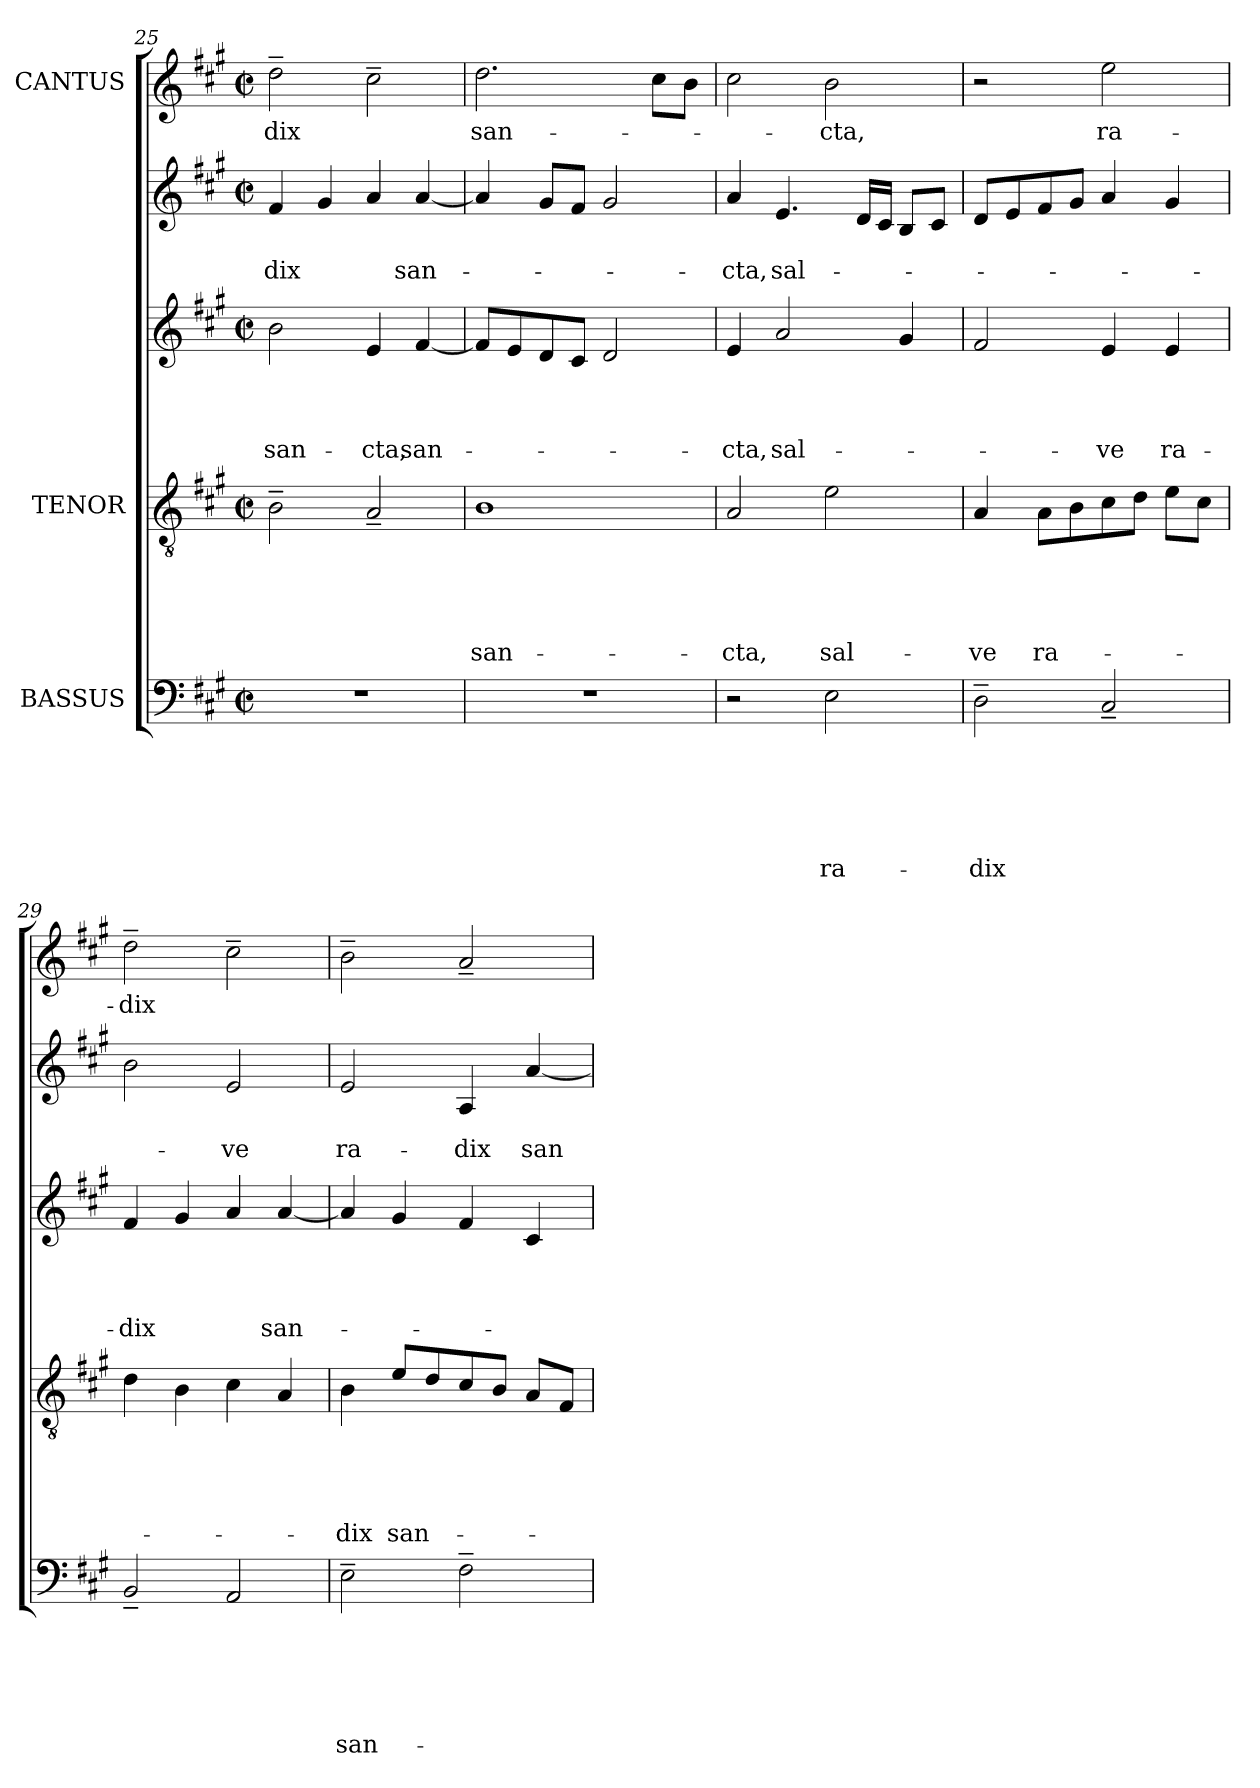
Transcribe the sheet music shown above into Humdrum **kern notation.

**kern	**text	**text	**text	**text	**text	**text	**kern	**text	**text	**text	**text	**text	**kern	**text	**text	**text	**text	**kern	**text	**text	**kern	**text
*part5	*part5	*part5	*part5	*part5	*part5	*part5	*part4	*part4	*part4	*part4	*part4	*part4	*part3	*part3	*part3	*part3	*part3	*part2	*part2	*part2	*part1	*part1
*staff5	*staff5	*staff5	*staff5	*staff5	*staff5	*staff5	*staff4	*staff4	*staff4	*staff4	*staff4	*staff4	*staff3	*staff3	*staff3	*staff3	*staff3	*staff2	*staff2	*staff2	*staff1	*staff1
*I"BASSUS	*	*	*	*	*	*	*I"TENOR	*	*	*	*	*	*	*	*	*	*	*	*	*	*I"CANTUS	*
*clefF4	*	*	*	*	*	*	*clefGv2	*	*	*	*	*	*clefG2	*	*	*	*	*clefG2	*	*	*clefG2	*
*k[f#c#g#]	*	*	*	*	*	*	*k[f#c#g#]	*	*	*	*	*	*k[f#c#g#]	*	*	*	*	*k[f#c#g#]	*	*	*k[f#c#g#]	*
*A:	*	*	*	*	*	*	*A:	*	*	*	*	*	*A:	*	*	*	*	*A:	*	*	*A:	*
*M2/2	*	*	*	*	*	*	*M2/2	*	*	*	*	*	*M2/2	*	*	*	*	*M2/2	*	*	*M2/2	*
*met(c|)	*	*	*	*	*	*	*met(c|)	*	*	*	*	*	*met(c|)	*	*	*	*	*met(c|)	*	*	*met(c|)	*
=25	=25	=25	=25	=25	=25	=25	=25	=25	=25	=25	=25	=25	=25	=25	=25	=25	=25	=25	=25	=25	=25	=25
!	!	!	!	!	!	!	!	!	!	!	!	!	!	!	!	!	!LO:LY:b	!	!	!LO:LY:b	!	!LO:LY:b
1r	.	.	.	.	.	.	2B~>\	.	.	.	.	.	2b\	.	.	.	san-	4f#/	.	-dix	2dd~>\	-dix
.	.	.	.	.	.	.	.	.	.	.	.	.	.	.	.	.	.	4g#/	.	.	.	.
!	!	!	!	!	!	!	!	!	!	!	!	!	!	!	!	!	!LO:LY:b	!	!	!	!	!
.	.	.	.	.	.	.	2A~</	.	.	.	.	.	4e/	.	.	.	-cta,	4a/	.	.	2cc#~>\	.
!	!	!	!	!	!	!	!	!	!	!	!	!	!	!	!	!	!LO:LY:b	!	!	!LO:LY:b	!	!
.	.	.	.	.	.	.	.	.	.	.	.	.	[<4f#/	.	.	.	san-	[<4a/	.	san-	.	.
=26	=26	=26	=26	=26	=26	=26	=26	=26	=26	=26	=26	=26	=26	=26	=26	=26	=26	=26	=26	=26	=26	=26
!	!	!	!	!	!	!	!	!	!	!	!	!LO:LY:b	!	!	!	!	!	!	!	!	!	!LO:LY:b
1r	.	.	.	.	.	.	1B	.	.	.	.	san-	8f#/L]	.	.	.	.	4a/]	.	.	2.dd\	san-
.	.	.	.	.	.	.	.	.	.	.	.	.	8e/	.	.	.	.	.	.	.	.	.
.	.	.	.	.	.	.	.	.	.	.	.	.	8d/	.	.	.	.	8g#/L	.	.	.	.
.	.	.	.	.	.	.	.	.	.	.	.	.	8c#/J	.	.	.	.	8f#/J	.	.	.	.
.	.	.	.	.	.	.	.	.	.	.	.	.	2d/	.	.	.	.	2g#/	.	.	.	.
.	.	.	.	.	.	.	.	.	.	.	.	.	.	.	.	.	.	.	.	.	8cc#\L	.
.	.	.	.	.	.	.	.	.	.	.	.	.	.	.	.	.	.	.	.	.	8b\J	.
=27	=27	=27	=27	=27	=27	=27	=27	=27	=27	=27	=27	=27	=27	=27	=27	=27	=27	=27	=27	=27	=27	=27
!	!	!	!	!	!	!	!	!	!	!	!	!LO:LY:b	!	!	!	!	!LO:LY:b	!	!	!LO:LY:b	!	!
2r	.	.	.	.	.	.	2A/	.	.	.	.	-cta,	4e/	.	.	.	-cta,	4a/	.	-cta,	2cc#\	.
!	!	!	!	!	!	!	!	!	!	!	!	!	!	!	!	!	!LO:LY:b	!	!	!LO:LY:b	!	!
.	.	.	.	.	.	.	.	.	.	.	.	.	2a/	.	.	.	sal-	4.e/	.	sal-	.	.
!	!	!	!	!	!	!LO:LY:b	!	!	!	!	!	!LO:LY:b	!	!	!	!	!	!	!	!	!	!LO:LY:b
2E\	.	.	.	.	.	ra-	2e\	.	.	.	.	sal-	.	.	.	.	.	.	.	.	2b\	-cta,
.	.	.	.	.	.	.	.	.	.	.	.	.	.	.	.	.	.	16d/LL	.	.	.	.
.	.	.	.	.	.	.	.	.	.	.	.	.	.	.	.	.	.	16c#/JJ	.	.	.	.
.	.	.	.	.	.	.	.	.	.	.	.	.	4g#/	.	.	.	.	8B/L	.	.	.	.
.	.	.	.	.	.	.	.	.	.	.	.	.	.	.	.	.	.	8c#/J	.	.	.	.
=28	=28	=28	=28	=28	=28	=28	=28	=28	=28	=28	=28	=28	=28	=28	=28	=28	=28	=28	=28	=28	=28	=28
!	!	!	!	!	!	!LO:LY:b	!	!	!	!	!	!LO:LY:b	!	!	!	!	!	!	!	!	!	!
2D~>\	.	.	.	.	.	-dix	4A/	.	.	.	.	-ve	2f#/	.	.	.	.	8d/L	.	.	2r	.
.	.	.	.	.	.	.	.	.	.	.	.	.	.	.	.	.	.	8e/	.	.	.	.
!	!	!	!	!	!	!	!	!	!	!	!	!LO:LY:b	!	!	!	!	!	!	!	!	!	!
.	.	.	.	.	.	.	8A\L	.	.	.	.	ra-	.	.	.	.	.	8f#/	.	.	.	.
.	.	.	.	.	.	.	8B\	.	.	.	.	.	.	.	.	.	.	8g#/J	.	.	.	.
!	!	!	!	!	!	!	!	!	!	!	!	!	!	!	!	!	!LO:LY:b	!	!	!	!	!LO:LY:b
2C#~</	.	.	.	.	.	.	8c#\	.	.	.	.	.	4e/	.	.	.	-ve	4a/	.	.	2ee\	ra-
.	.	.	.	.	.	.	8d\J	.	.	.	.	.	.	.	.	.	.	.	.	.	.	.
!	!	!	!	!	!	!	!	!	!	!	!	!	!	!	!	!	!LO:LY:b	!	!	!	!	!
.	.	.	.	.	.	.	8e\L	.	.	.	.	.	4e/	.	.	.	ra-	4g#/	.	.	.	.
.	.	.	.	.	.	.	8c#\J	.	.	.	.	.	.	.	.	.	.	.	.	.	.	.
!!LO:LB:g=z
=29	=29	=29	=29	=29	=29	=29	=29	=29	=29	=29	=29	=29	=29	=29	=29	=29	=29	=29	=29	=29	=29	=29
!	!	!	!	!	!	!	!	!	!	!	!	!	!	!	!	!	!LO:LY:b	!	!	!	!	!LO:LY:b
2BB~</	.	.	.	.	.	.	4d\	.	.	.	.	.	4f#/	.	.	.	-dix	2b\	.	.	2dd~>\	-dix
.	.	.	.	.	.	.	4B\	.	.	.	.	.	4g#/	.	.	.	.	.	.	.	.	.
!	!	!	!	!	!	!	!	!	!	!	!	!	!	!	!	!	!	!	!	!LO:LY:b	!	!
2AA/	.	.	.	.	.	.	4c#\	.	.	.	.	.	4a/	.	.	.	.	2e/	.	-ve	2cc#~>\	.
!	!	!	!	!	!	!	!	!	!	!	!	!	!	!	!	!	!LO:LY:b	!	!	!	!	!
.	.	.	.	.	.	.	4A/	.	.	.	.	.	[<4a/	.	.	.	san-	.	.	.	.	.
=30	=30	=30	=30	=30	=30	=30	=30	=30	=30	=30	=30	=30	=30	=30	=30	=30	=30	=30	=30	=30	=30	=30
!	!	!	!	!	!	!LO:LY:b	!	!	!	!	!	!LO:LY:b	!	!	!	!	!	!	!	!LO:LY:b	!	!
2E~>\	.	.	.	.	.	san-	4B\	.	.	.	.	-dix	4a/]	.	.	.	.	2e/	.	ra-	2b~>\	.
!	!	!	!	!	!	!	!	!	!	!	!	!LO:LY:b	!	!	!	!	!	!	!	!	!	!
.	.	.	.	.	.	.	8e/L	.	.	.	.	san-	4g#/	.	.	.	.	.	.	.	.	.
.	.	.	.	.	.	.	8d/	.	.	.	.	.	.	.	.	.	.	.	.	.	.	.
!	!	!	!	!	!	!	!	!	!	!	!	!	!	!	!	!	!	!	!	!LO:LY:b	!	!
2F#~>\	.	.	.	.	.	.	8c#/	.	.	.	.	.	4f#/	.	.	.	.	4A/	.	-dix	2a~</	.
.	.	.	.	.	.	.	8B/J	.	.	.	.	.	.	.	.	.	.	.	.	.	.	.
!	!	!	!	!	!	!	!	!	!	!	!	!	!	!	!	!	!	!	!	!LO:LY:b	!	!
.	.	.	.	.	.	.	8A/L	.	.	.	.	.	4c#/	.	.	.	.	[<4a/	.	san-	.	.
.	.	.	.	.	.	.	8F#/J	.	.	.	.	.	.	.	.	.	.	.	.	.	.	.
=	=	=	=	=	=	=	=	=	=	=	=	=	=	=	=	=	=	=	=	=	=	=
*-	*-	*-	*-	*-	*-	*-	*-	*-	*-	*-	*-	*-	*-	*-	*-	*-	*-	*-	*-	*-	*-	*-
